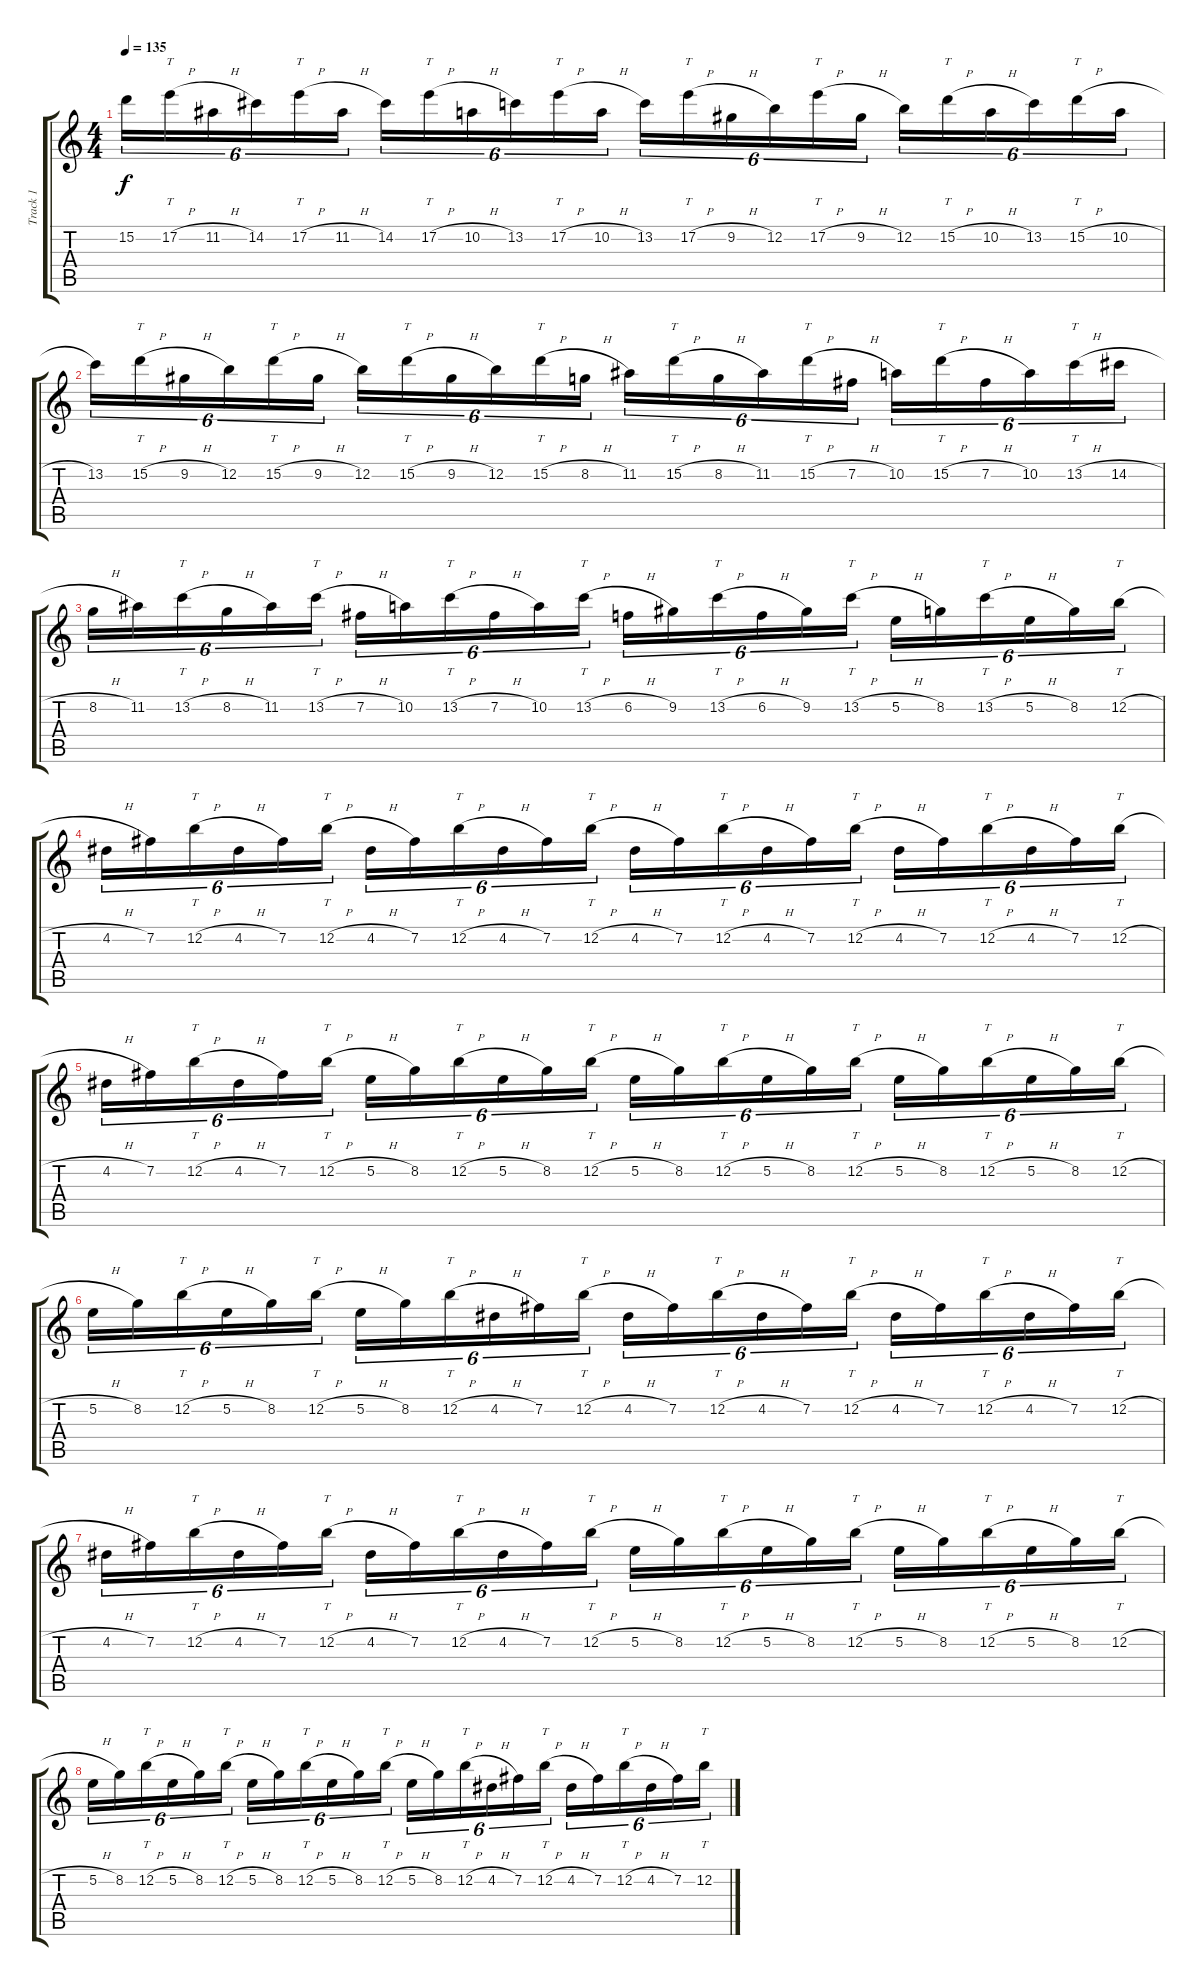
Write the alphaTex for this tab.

\track ("Track 1" "Track 1") {instrument distortionguitar}
\staff {score tabs}
\tuning (E4 B3 G3 D3 A2 E2) {hide}
\ts (4 4)
\tempo 135
\clef g2
\ks c
15.2.16{tu (6 4) dy f} 17.2{h}.16{tt tu (6 4)} 11.2{h}.16{tu (6 4)} 14.2.16{tu (6 4)} 17.2{h}.16{tt tu (6 4)} 11.2{h}.16{tu (6 4)} 14.2.16{tu (6 4)} 17.2{h}.16{tt tu (6 4)} 10.2{h}.16{tu (6 4)} 13.2.16{tu (6 4)} 17.2{h}.16{tt tu (6 4)} 10.2{h}.16{tu (6 4)} 13.2.16{tu (6 4)} 17.2{h}.16{tt tu (6 4)} 9.2{h}.16{tu (6 4)} 12.2.16{tu (6 4)} 17.2{h}.16{tt tu (6 4)} 9.2{h}.16{tu (6 4)} 12.2.16{tu (6 4)} 15.2{h}.16{tt tu (6 4)} 10.2{h}.16{tu (6 4)} 13.2.16{tu (6 4)} 15.2{h}.16{tt tu (6 4)} 10.2{h}.16{tu (6 4)} |
13.2.16{tu (6 4)} 15.2{h}.16{tt tu (6 4)} 9.2{h}.16{tu (6 4)} 12.2.16{tu (6 4)} 15.2{h}.16{tt tu (6 4)} 9.2{h}.16{tu (6 4)} 12.2.16{tu (6 4)} 15.2{h}.16{tt tu (6 4)} 9.2{h}.16{tu (6 4)} 12.2.16{tu (6 4)} 15.2{h}.16{tt tu (6 4)} 8.2{h}.16{tu (6 4)} 11.2.16{tu (6 4)} 15.2{h}.16{tt tu (6 4)} 8.2{h}.16{tu (6 4)} 11.2.16{tu (6 4)} 15.2{h}.16{tt tu (6 4)} 7.2{h}.16{tu (6 4)} 10.2.16{tu (6 4)} 15.2{h}.16{tt tu (6 4)} 7.2{h}.16{tu (6 4)} 10.2.16{tu (6 4)} 13.2{h}.16{tt tu (6 4)} 14.2{h}.16{tu (6 4)} |
8.2{h}.16{tu (6 4)} 11.2.16{tu (6 4)} 13.2{h}.16{tt tu (6 4)} 8.2{h}.16{tu (6 4)} 11.2.16{tu (6 4)} 13.2{h}.16{tt tu (6 4)} 7.2{h}.16{tu (6 4)} 10.2.16{tu (6 4)} 13.2{h}.16{tt tu (6 4)} 7.2{h}.16{tu (6 4)} 10.2.16{tu (6 4)} 13.2{h}.16{tt tu (6 4)} 6.2{h}.16{tu (6 4)} 9.2.16{tu (6 4)} 13.2{h}.16{tt tu (6 4)} 6.2{h}.16{tu (6 4)} 9.2.16{tu (6 4)} 13.2{h}.16{tt tu (6 4)} 5.2{h}.16{tu (6 4)} 8.2.16{tu (6 4)} 13.2{h}.16{tt tu (6 4)} 5.2{h}.16{tu (6 4)} 8.2.16{tu (6 4)} 12.2{h}.16{tt tu (6 4)} |
4.2{h}.16{tu (6 4)} 7.2.16{tu (6 4)} 12.2{h}.16{tt tu (6 4)} 4.2{h}.16{tu (6 4)} 7.2.16{tu (6 4)} 12.2{h}.16{tt tu (6 4)} 4.2{h}.16{tu (6 4)} 7.2.16{tu (6 4)} 12.2{h}.16{tt tu (6 4)} 4.2{h}.16{tu (6 4)} 7.2.16{tu (6 4)} 12.2{h}.16{tt tu (6 4)} 4.2{h}.16{tu (6 4)} 7.2.16{tu (6 4)} 12.2{h}.16{tt tu (6 4)} 4.2{h}.16{tu (6 4)} 7.2.16{tu (6 4)} 12.2{h}.16{tt tu (6 4)} 4.2{h}.16{tu (6 4)} 7.2.16{tu (6 4)} 12.2{h}.16{tt tu (6 4)} 4.2{h}.16{tu (6 4)} 7.2.16{tu (6 4)} 12.2{h}.16{tt tu (6 4)} |
4.2{h}.16{tu (6 4)} 7.2.16{tu (6 4)} 12.2{h}.16{tt tu (6 4)} 4.2{h}.16{tu (6 4)} 7.2.16{tu (6 4)} 12.2{h}.16{tt tu (6 4)} 5.2{h}.16{tu (6 4)} 8.2.16{tu (6 4)} 12.2{h}.16{tt tu (6 4)} 5.2{h}.16{tu (6 4)} 8.2.16{tu (6 4)} 12.2{h}.16{tt tu (6 4)} 5.2{h}.16{tu (6 4)} 8.2.16{tu (6 4)} 12.2{h}.16{tt tu (6 4)} 5.2{h}.16{tu (6 4)} 8.2.16{tu (6 4)} 12.2{h}.16{tt tu (6 4)} 5.2{h}.16{tu (6 4)} 8.2.16{tu (6 4)} 12.2{h}.16{tt tu (6 4)} 5.2{h}.16{tu (6 4)} 8.2.16{tu (6 4)} 12.2{h}.16{tt tu (6 4)} |
5.2{h}.16{tu (6 4)} 8.2.16{tu (6 4)} 12.2{h}.16{tt tu (6 4)} 5.2{h}.16{tu (6 4)} 8.2.16{tu (6 4)} 12.2{h}.16{tt tu (6 4)} 5.2{h}.16{tu (6 4)} 8.2.16{tu (6 4)} 12.2{h}.16{tt tu (6 4)} 4.2{h}.16{tu (6 4)} 7.2.16{tu (6 4)} 12.2{h}.16{tt tu (6 4)} 4.2{h}.16{tu (6 4)} 7.2.16{tu (6 4)} 12.2{h}.16{tt tu (6 4)} 4.2{h}.16{tu (6 4)} 7.2.16{tu (6 4)} 12.2{h}.16{tt tu (6 4)} 4.2{h}.16{tu (6 4)} 7.2.16{tu (6 4)} 12.2{h}.16{tt tu (6 4)} 4.2{h}.16{tu (6 4)} 7.2.16{tu (6 4)} 12.2{h}.16{tt tu (6 4)} |
4.2{h}.16{tu (6 4)} 7.2.16{tu (6 4)} 12.2{h}.16{tt tu (6 4)} 4.2{h}.16{tu (6 4)} 7.2.16{tu (6 4)} 12.2{h}.16{tt tu (6 4)} 4.2{h}.16{tu (6 4)} 7.2.16{tu (6 4)} 12.2{h}.16{tt tu (6 4)} 4.2{h}.16{tu (6 4)} 7.2.16{tu (6 4)} 12.2{h}.16{tt tu (6 4)} 5.2{h}.16{tu (6 4)} 8.2.16{tu (6 4)} 12.2{h}.16{tt tu (6 4)} 5.2{h}.16{tu (6 4)} 8.2.16{tu (6 4)} 12.2{h}.16{tt tu (6 4)} 5.2{h}.16{tu (6 4)} 8.2.16{tu (6 4)} 12.2{h}.16{tt tu (6 4)} 5.2{h}.16{tu (6 4)} 8.2.16{tu (6 4)} 12.2{h}.16{tt tu (6 4)} |
5.2{h}.16{tu (6 4)} 8.2.16{tu (6 4)} 12.2{h}.16{tt tu (6 4)} 5.2{h}.16{tu (6 4)} 8.2.16{tu (6 4)} 12.2{h}.16{tt tu (6 4)} 5.2{h}.16{tu (6 4)} 8.2.16{tu (6 4)} 12.2{h}.16{tt tu (6 4)} 5.2{h}.16{tu (6 4)} 8.2.16{tu (6 4)} 12.2{h}.16{tt tu (6 4)} 5.2{h}.16{tu (6 4)} 8.2.16{tu (6 4)} 12.2{h}.16{tt tu (6 4)} 4.2{h}.16{tu (6 4)} 7.2.16{tu (6 4)} 12.2{h}.16{tt tu (6 4)} 4.2{h}.16{tu (6 4)} 7.2.16{tu (6 4)} 12.2{h}.16{tt tu (6 4)} 4.2{h}.16{tu (6 4)} 7.2.16{tu (6 4)} 12.2{h}.16{tt tu (6 4)}
